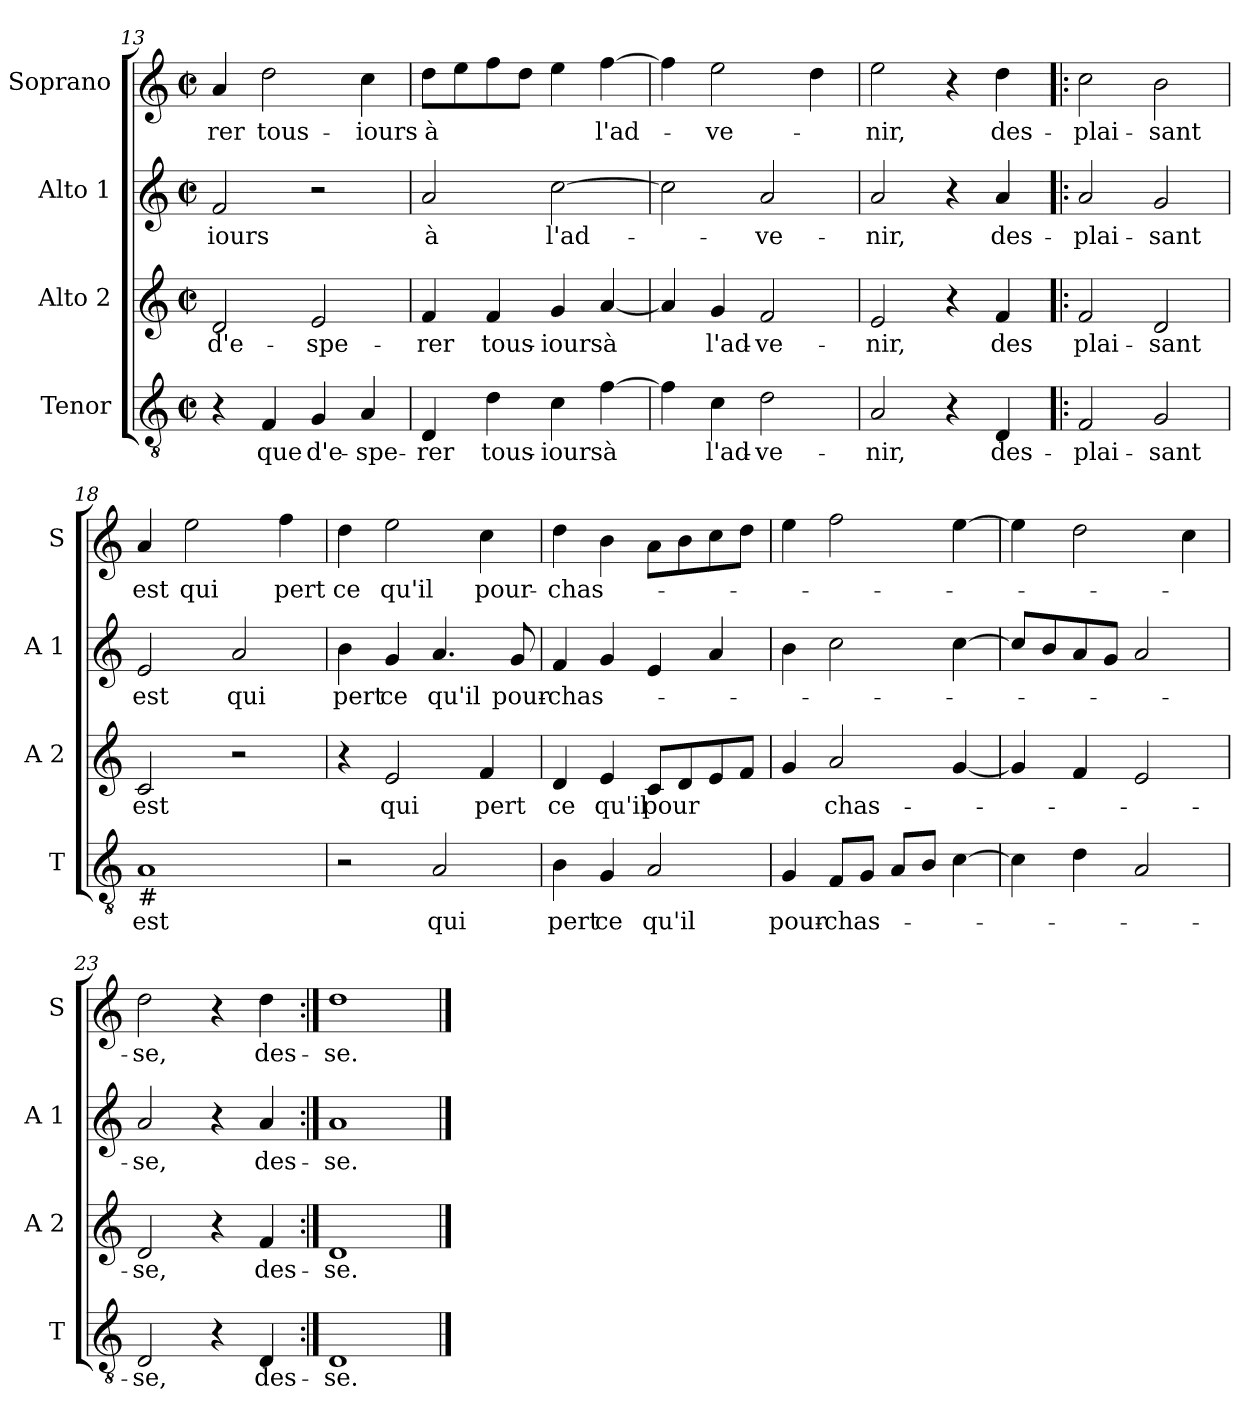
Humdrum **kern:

**kern	**text	**kern	**text	**kern	**text	**kern	**text
*part4	*part4	*part3	*part3	*part2	*part2	*part1	*part1
*staff4	*staff4	*staff3	*staff3	*staff2	*staff2	*staff1	*staff1
*I"Tenor	*	*I"Alto 2	*	*I"Alto 1	*	*I"Soprano	*
*I'T	*	*I'A 2	*	*I'A 1	*	*I'S	*
*clefGv2	*	*clefG2	*	*clefG2	*	*clefG2	*
*k[]	*	*k[]	*	*k[]	*	*k[]	*
*C:	*	*C:	*	*C:	*	*C:	*
*M2/2	*	*M2/2	*	*M2/2	*	*M2/2	*
*met(c|)	*	*met(c|)	*	*met(c|)	*	*met(c|)	*
=13	=13	=13	=13	=13	=13	=13	=13
!	!	!	!LO:LY:b	!	!LO:LY:b	!	!LO:LY:b
4r	.	2d/	d'e-	2f/	-iours	4a/	-rer
!	!LO:LY:b	!	!	!	!	!	!LO:LY:b
4F/	que	.	.	.	.	2dd\	tous-
!	!LO:LY:b	!	!LO:LY:b	!	!	!	!
4G/	d'e-	2e/	-spe-	2r	.	.	.
!	!LO:LY:b	!	!	!	!	!	!LO:LY:b
4A/	-spe-	.	.	.	.	4cc\	-iours
=14	=14	=14	=14	=14	=14	=14	=14
!	!LO:LY:b	!	!LO:LY:b	!	!LO:LY:b	!	!LO:LY:b
4D/	-rer	4f/	-rer	2a/	à	8dd\L	à
.	.	.	.	.	.	8ee\	.
!	!LO:LY:b	!	!LO:LY:b	!	!	!	!
4d\	tous-	4f/	tous-	.	.	8ff\	.
.	.	.	.	.	.	8dd\J	.
!	!LO:LY:b	!	!LO:LY:b	!	!LO:LY:b	!	!
4c\	-iours	4g/	-iours	[2cc\	l'ad-	4ee\	.
!	!LO:LY:b	!	!LO:LY:b	!	!	!	!LO:LY:b
[4f\	à	[4a/	à	.	.	[4ff\	l'ad-
!!LO:LB:g=z
=15	=15	=15	=15	=15	=15	=15	=15
4f\]	.	4a/]	.	2cc\]	.	4ff\]	.
!	!LO:LY:b	!	!LO:LY:b	!	!	!	!LO:LY:b
4c\	l'ad-	4g/	l'ad-	.	.	2ee\	-ve-
!	!LO:LY:b	!	!LO:LY:b	!	!LO:LY:b	!	!
2d\	-ve-	2f/	-ve-	2a/	-ve-	.	.
.	.	.	.	.	.	4dd\	.
=16	=16	=16	=16	=16	=16	=16	=16
!	!LO:LY:b	!	!LO:LY:b	!	!LO:LY:b	!	!LO:LY:b
2A/	-nir,	2e/	-nir,	2a/	-nir,	2ee\	-nir,
4r	.	4r	.	4r	.	4r	.
!	!LO:LY:b	!	!LO:LY:b	!	!LO:LY:b	!	!LO:LY:b
4D/	des-	4f/	des	4a/	des-	4dd\	des-
=17!|:	=17!|:	=17!|:	=17!|:	=17!|:	=17!|:	=17!|:	=17!|:
!	!LO:LY:b	!	!LO:LY:b	!	!LO:LY:b	!	!LO:LY:b
2F/	-plai-	2f/	plai-	2a/	-plai-	2cc\	-plai-
!	!LO:LY:b	!	!LO:LY:b	!	!LO:LY:b	!	!LO:LY:b
2G/	-sant	2d/	-sant	2g/	-sant	2b\	-sant
=18	=18	=18	=18	=18	=18	=18	=18
!LO:TX:b:t=#	!	!	!	!	!	!	!
!	!LO:LY:b	!	!LO:LY:b	!	!LO:LY:b	!	!LO:LY:b
1A	est	2c/	est	2e/	est	4a/	est
!	!	!	!	!	!	!	!LO:LY:b
.	.	.	.	.	.	2ee\	qui
!	!	!	!	!	!LO:LY:b	!	!
.	.	2r	.	2a/	qui	.	.
!	!	!	!	!	!	!	!LO:LY:b
.	.	.	.	.	.	4ff\	pert
=19	=19	=19	=19	=19	=19	=19	=19
!	!	!	!	!	!LO:LY:b	!	!LO:LY:b
2r	.	4r	.	4b\	pert	4dd\	ce
!	!	!	!LO:LY:b	!	!LO:LY:b	!	!LO:LY:b
.	.	2e/	qui	4g/	ce	2ee\	qu'il
!	!LO:LY:b	!	!	!	!LO:LY:b	!	!
2A/	qui	.	.	4.a/	qu'il	.	.
!	!	!	!LO:LY:b	!	!	!	!LO:LY:b
.	.	4f/	pert	.	.	4cc\	pour-
!	!	!	!	!	!LO:LY:b	!	!
.	.	.	.	8g/	pour-	.	.
!!LO:LB:g=z
=20	=20	=20	=20	=20	=20	=20	=20
!	!LO:LY:b	!	!LO:LY:b	!	!LO:LY:b	!	!LO:LY:b
4B\	pert	4d/	ce	4f/	-chas-	4dd\	-chas-
!	!LO:LY:b	!	!LO:LY:b	!	!	!	!
4G/	ce	4e/	qu'il	4g/	.	4b\	.
!	!LO:LY:b	!	!LO:LY:b	!	!	!	!
2A/	qu'il	8c/L	pour	4e/	.	8a\L	.
.	.	8d/	.	.	.	8b\	.
.	.	8e/	.	4a/	.	8cc\	.
.	.	8f/J	.	.	.	8dd\J	.
=21	=21	=21	=21	=21	=21	=21	=21
!	!LO:LY:b	!	!	!	!	!	!
4G/	pour-	4g/	.	4b\	.	4ee\	.
!	!LO:LY:b	!	!LO:LY:b	!	!	!	!
8F/L	-chas-	2a/	chas-	2cc\	.	2ff\	.
8G/J	.	.	.	.	.	.	.
8A/L	.	.	.	.	.	.	.
8B/J	.	.	.	.	.	.	.
[4c\	.	[4g/	.	[4cc\	.	[4ee\	.
=22	=22	=22	=22	=22	=22	=22	=22
4c\]	.	4g/]	.	8cc/L]	.	4ee\]	.
.	.	.	.	8b/	.	.	.
4d\	.	4f/	.	8a/	.	2dd\	.
.	.	.	.	8g/J	.	.	.
2A/	.	2e/	.	2a/	.	.	.
.	.	.	.	.	.	4cc\	.
=23	=23	=23	=23	=23	=23	=23	=23
!	!LO:LY:b	!	!LO:LY:b	!	!LO:LY:b	!	!LO:LY:b
2D/	-se,	2d/	-se,	2a/	-se,	2dd\	-se,
4r	.	4r	.	4r	.	4r	.
!	!LO:LY:b	!	!LO:LY:b	!	!LO:LY:b	!	!LO:LY:b
4D/	des-	4f/	des-	4a/	des-	4dd\	des-
=24:|!	=24:|!	=24:|!	=24:|!	=24:|!	=24:|!	=24:|!	=24:|!
!	!LO:LY:b	!	!LO:LY:b	!	!LO:LY:b	!	!LO:LY:b
1D	-se.	1d	-se.	1a	-se.	1dd	-se.
==	==	==	==	==	==	==	==
*-	*-	*-	*-	*-	*-	*-	*-
